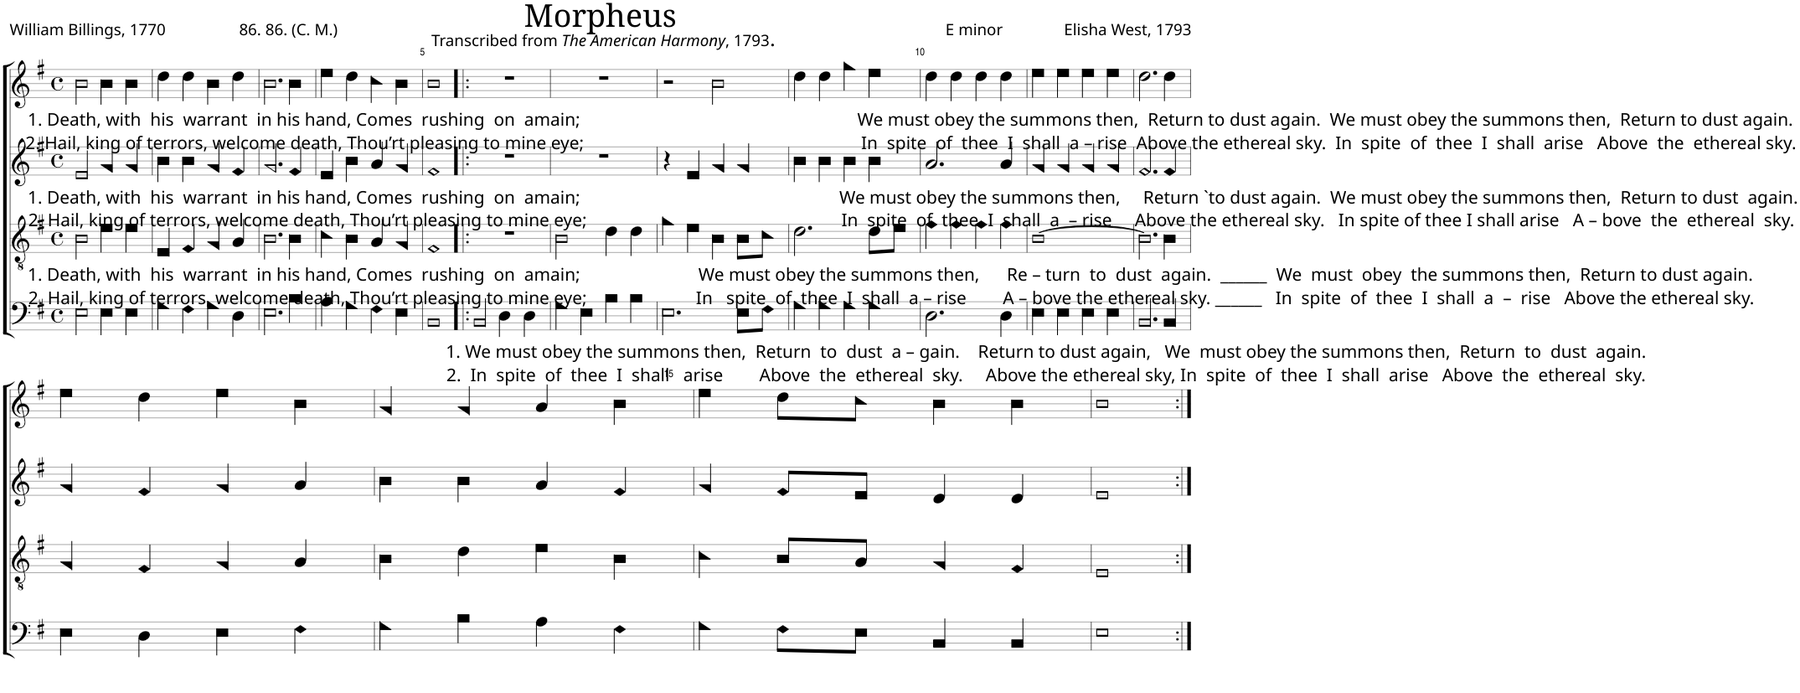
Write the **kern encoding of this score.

**kern	**kern	**kern	**kern
*part4	*part3	*part2	*part1
*staff4	*staff3	*staff2	*staff1
*I"Bass	*I"Tenor	*I"Voice	*I"Voice
*clefF4	*clefGv2	*clefG2	*clefG2
*k[f#]	*k[f#]	*k[f#]	*k[f#]
*M4/4	*M4/4	*M4/4	*M4/4
*met(c)	*met(c)	*met(c)	*met(c)
=1	=1	=1	=1
!	!	!	!LO:TX:b:t=1. Death, with  his  warrant  in his hand, Comes  rushing  on  amain;                                                             We must obey the summons then,  Return to dust again.  We must obey the summons then,  Return to dust again.
!	!	!	!LO:TX:b:t=2. Hail, king of terrors, welcome death, Thou’rt pleasing to mine eye;                                                             In  spite  of  thee  I  shall  a – rise  Above the ethereal sky.  In  spite  of  thee  I  shall  arise   Above  the  ethereal sky.
!	!	!LO:TX:b:t=1. Death, with  his  warrant  in his hand, Comes  rushing  on  amain;                                                         We must obey the summons then,     Return `to dust again.  We must obey the summons then,  Return to dust  again.	!
!	!	!LO:TX:b:t=2. Hail, king of terrors, welcome death, Thou’rt pleasing to mine eye;                                                        In  spite  of  thee  I  shall  a  – rise     Above the ethereal sky.   In spite of thee I shall arise   A – bove  the  ethereal  sky.	!
!	!LO:TX:b:t=1. Death, with  his  warrant  in his hand, Comes  rushing  on  amain;                          We must obey the summons then,      Re – turn  to  dust  again.  ______  We  must  obey  the summons then,  Return to dust again.	!	!
!	!LO:TX:b:t=2. Hail, king of terrors, welcome death, Thou’rt pleasing to mine eye;                        In   spite  of  thee  I  shall  a – rise        A – bove the ethereal sky. ______   In  spite  of  thee  I  shall  a  –  rise   Above the ethereal sky.	!	!
2E!\	2B!\	2e!/	2b!\
4E!\	4e!\	4g!/	4b!\
4E!\	4e!\	4g!/	4b!\
=2	=2	=2	=2
4G!\	4E!/	4b!\	4dd!\
4F#!\	4F#!/	4b!\	4dd!\
4G!\	4G!/	4g!/	4b!\
4D!\	4A!/	4f#!/	4dd!\
=3	=3	=3	=3
2.E!\	2.B!\	2.g!/	2.b!\
4B!\	4B!\	4f#!/	4b!\
=4	=4	=4	=4
4A!\	4c!\	4e!/	4ee!\
4G!\	4B!\	4b!\	4dd!\
4F#!\	4A!/	4a!/	4cc!\
4E!\	4G!/	4g!/	4b!\
=5	=5	=5	=5
1BB!	1F#!	1f#!	1b!
=6!|:	=6!|:	=6!|:	=6!|:
!LO:TX:b:t=1. We must obey the summons then,  Return  to  dust  a – gain.    Return to dust again,   We  must obey the summons then,  Return  to  dust  again.	!	!	!
!LO:TX:b:t=2.  In  spite  of  thee  I  shall   arise        Above  the  ethereal  sky.     Above the ethereal sky, In  spite  of  thee  I  shall  arise   Above  the  ethereal  sky.	!	!	!
2BB!/	1r	1r	1r
4D!\	.	.	.
4D!\	.	.	.
=7	=7	=7	=7
4G!\	2B!\	1r	1r
4E!\	.	.	.
4B!\	4d!\	.	.
4B!\	4d!\	.	.
=8	=8	=8	=8
2.E!\	4g!\	4r	2r
.	4e!\	4e!/	.
.	4B!\	4g!/	2b!\
8E!\L	8B!\L	4g!/	.
8F#!\J	8c!\J	.	.
=9	=9	=9	=9
4G!\	2.d!\	4b!\	4dd!\
4G!\	.	4b!\	4dd!\
4G!\	.	4b!\	4gg!\
4G!\	8d!\L	4b!\	4ee!\
.	8e!\J	.	.
=10	=10	=10	=10
2.D!\	4f#!\	2.a!/	4dd!\
.	4f#!\	.	4dd!\
.	4f#!\	.	4dd!\
4D!\	4f#!\	4a!/	4dd!\
=11	=11	=11	=11
4E!\	[1B!	4g!/	4ee!\
4E!\	.	4g!/	4ee!\
4E!\	.	4g!/	4ee!\
4E!\	.	4g!/	4ee!\
=12	=12	=12	=12
2.BB!/	2.B!\]	2.f#!/	2.dd!\
4BB!/	4B!\	4f#!/	4dd!\
!!LO:LB:g=z
=13	=13	=13	=13
4E!\	4G!/	4g!/	4ee!\
4D!\	4F#!/	4f#!/	4dd!\
4E!\	4G!/	4g!/	4ee!\
4F#!\	4A!/	4a!/	4b!\
=14	=14	=14	=14
4G!\	4B!\	4b!\	4g!/
4B!\	4d!\	4b!\	4g!/
4A!\	4e!\	4a!/	4a!/
4F#!\	4B!\	4f#!/	4b!\
=15	=15	=15	=15
4G!\	4c!\	4g!/	4ee!\
8F#!\L	8B!/L	8f#!/L	8dd!\L
8E!\J	8A!/J	8e!/J	8cc!\J
4BB!/	4G!/	4d!/	4b!\
4BB!/	4F#!/	4d!/	4b!\
=16	=16	=16	=16
1E!	1E!	1e!	1b!
=:|!	=:|!	=:|!	=:|!
*-	*-	*-	*-
